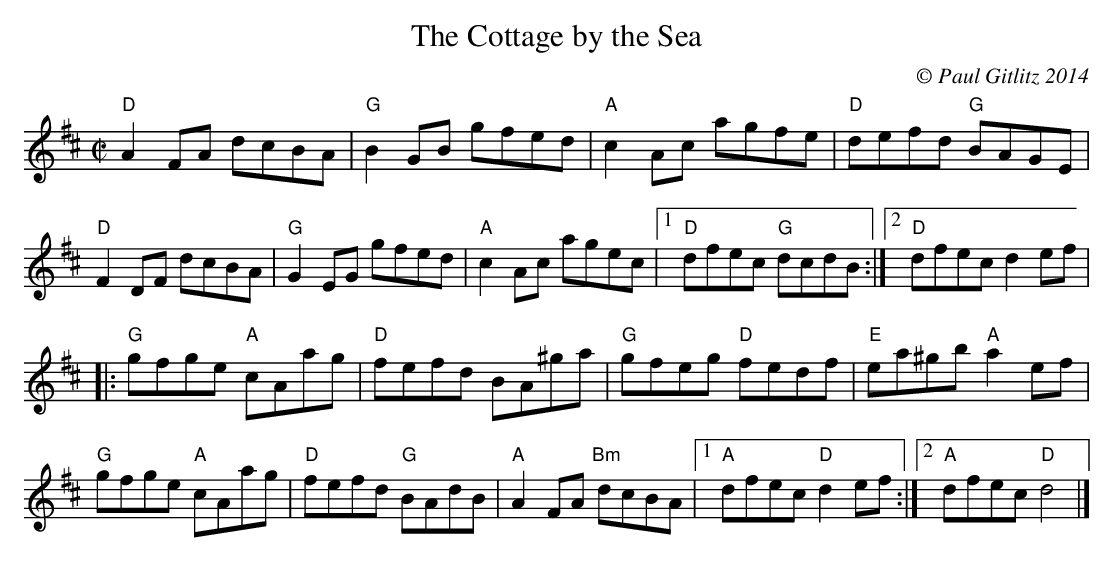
X:1
T:Cottage by the Sea, The
M:C|
L:1/8
C:© Paul Gitlitz 2014
K:D
"D"A2FA dcBA|"G"B2GB gfed|"A"c2Ac agfe|"D"defd "G"BAGE|!
"D"F2DF dcBA|"G"G2EG gfed|"A"c2Ac agec|1"D"dfec "G"dcdB:|2"D"dfec d2ef|!
|:"G"gfge "A"cAag|"D"fefd BA^ga|"G"gfeg "D"fedf|"E"ea^gb "A"a2ef|!
"G"gfge "A"cAag|"D"fefd "G"BAdB|"A"A2FA "Bm"dcBA|1"A"dfec "D"d2ef:|2"A"dfec "D"d4|]
